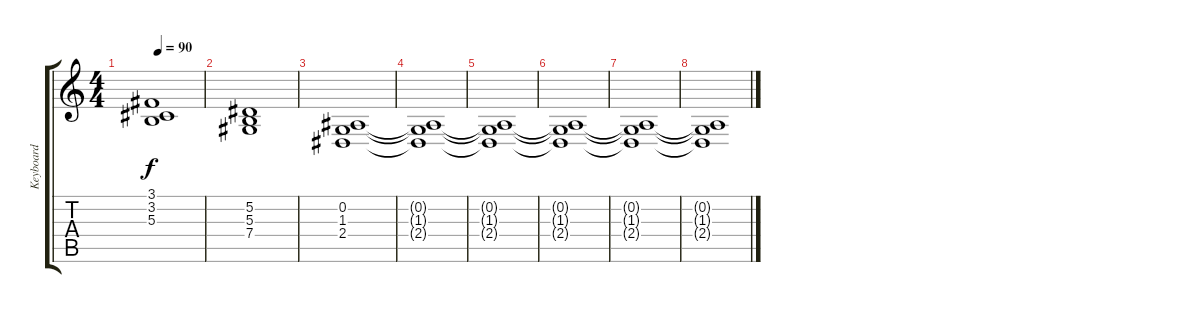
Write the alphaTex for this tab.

\track ("Keyboard" "Keyboard") {instrument synthbrass1}
\staff {score tabs}
\tuning (Eb4 Bb3 Gb3 Db3 Ab2 Eb2) {hide}
\ts (4 4)
\tempo 90
\clef g2
\ks c
(3.1 3.2 5.3).1{dy f} |
(5.2 5.3 7.4).1 |
(0.2 1.3 2.4).1{volume 7} |
(0.2{t} 1.3{t} 2.4{t}).1 |
(0.2{t} 1.3{t} 2.4{t}).1 |
(0.2{t} 1.3{t} 2.4{t}).1 |
(0.2{t} 1.3{t} 2.4{t}).1 |
(0.2{t} 1.3{t} 2.4{t}).1
